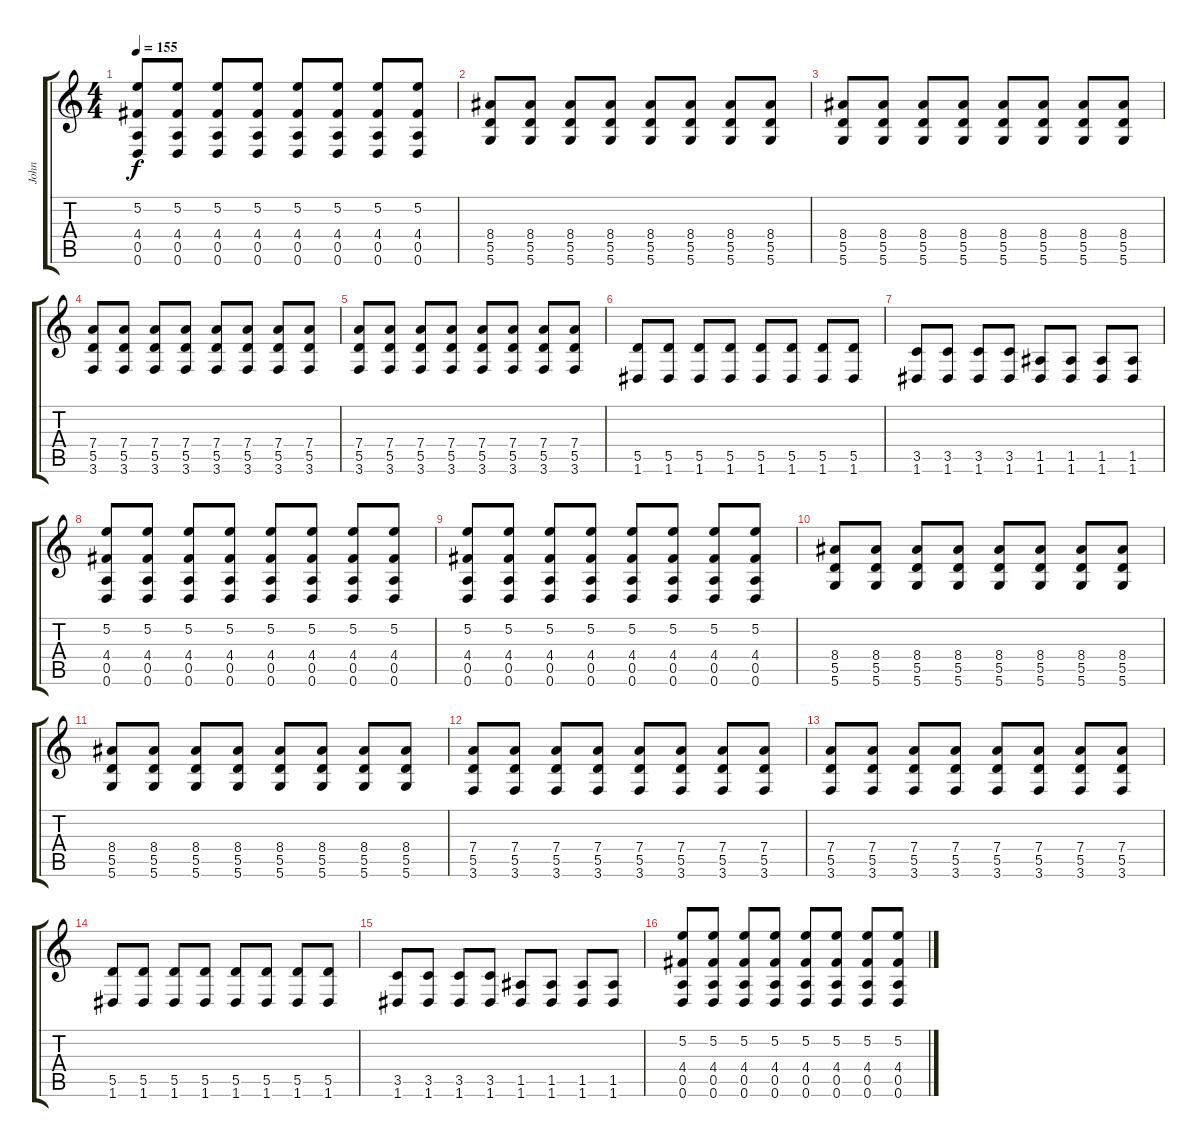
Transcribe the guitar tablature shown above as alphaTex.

\track ("John" "John") {instrument overdrivenguitar}
\staff {score tabs}
\tuning (E4 B3 G3 D3 A2 D2) {hide}
\ts (4 4)
\tempo 155
\clef g2
\ks c
(5.2 4.4 0.5 0.6).8{dy f} (5.2 4.4 0.5 0.6).8 (5.2 4.4 0.5 0.6).8 (5.2 4.4 0.5 0.6).8 (5.2 4.4 0.5 0.6).8 (5.2 4.4 0.5 0.6).8 (5.2 4.4 0.5 0.6).8 (5.2 4.4 0.5 0.6).8 |
(8.4 5.5 5.6).8 (8.4 5.5 5.6).8 (8.4 5.5 5.6).8 (8.4 5.5 5.6).8 (8.4 5.5 5.6).8 (8.4 5.5 5.6).8 (8.4 5.5 5.6).8 (8.4 5.5 5.6).8 |
(8.4 5.5 5.6).8 (8.4 5.5 5.6).8 (8.4 5.5 5.6).8 (8.4 5.5 5.6).8 (8.4 5.5 5.6).8 (8.4 5.5 5.6).8 (8.4 5.5 5.6).8 (8.4 5.5 5.6).8 |
(7.4 5.5 3.6).8 (7.4 5.5 3.6).8 (7.4 5.5 3.6).8 (7.4 5.5 3.6).8 (7.4 5.5 3.6).8 (7.4 5.5 3.6).8 (7.4 5.5 3.6).8 (7.4 5.5 3.6).8 |
(7.4 5.5 3.6).8 (7.4 5.5 3.6).8 (7.4 5.5 3.6).8 (7.4 5.5 3.6).8 (7.4 5.5 3.6).8 (7.4 5.5 3.6).8 (7.4 5.5 3.6).8 (7.4 5.5 3.6).8 |
(5.5 1.6).8 (5.5 1.6).8 (5.5 1.6).8 (5.5 1.6).8 (5.5 1.6).8 (5.5 1.6).8 (5.5 1.6).8 (5.5 1.6).8 |
(3.5 1.6).8 (3.5 1.6).8 (3.5 1.6).8 (3.5 1.6).8 (1.5 1.6).8 (1.5 1.6).8 (1.5 1.6).8 (1.5 1.6).8 |
(5.2 4.4 0.5 0.6).8 (5.2 4.4 0.5 0.6).8 (5.2 4.4 0.5 0.6).8 (5.2 4.4 0.5 0.6).8 (5.2 4.4 0.5 0.6).8 (5.2 4.4 0.5 0.6).8 (5.2 4.4 0.5 0.6).8 (5.2 4.4 0.5 0.6).8 |
(5.2 4.4 0.5 0.6).8 (5.2 4.4 0.5 0.6).8 (5.2 4.4 0.5 0.6).8 (5.2 4.4 0.5 0.6).8 (5.2 4.4 0.5 0.6).8 (5.2 4.4 0.5 0.6).8 (5.2 4.4 0.5 0.6).8 (5.2 4.4 0.5 0.6).8 |
(8.4 5.5 5.6).8 (8.4 5.5 5.6).8 (8.4 5.5 5.6).8 (8.4 5.5 5.6).8 (8.4 5.5 5.6).8 (8.4 5.5 5.6).8 (8.4 5.5 5.6).8 (8.4 5.5 5.6).8 |
(8.4 5.5 5.6).8 (8.4 5.5 5.6).8 (8.4 5.5 5.6).8 (8.4 5.5 5.6).8 (8.4 5.5 5.6).8 (8.4 5.5 5.6).8 (8.4 5.5 5.6).8 (8.4 5.5 5.6).8 |
(7.4 5.5 3.6).8 (7.4 5.5 3.6).8 (7.4 5.5 3.6).8 (7.4 5.5 3.6).8 (7.4 5.5 3.6).8 (7.4 5.5 3.6).8 (7.4 5.5 3.6).8 (7.4 5.5 3.6).8 |
(7.4 5.5 3.6).8 (7.4 5.5 3.6).8 (7.4 5.5 3.6).8 (7.4 5.5 3.6).8 (7.4 5.5 3.6).8 (7.4 5.5 3.6).8 (7.4 5.5 3.6).8 (7.4 5.5 3.6).8 |
(5.5 1.6).8 (5.5 1.6).8 (5.5 1.6).8 (5.5 1.6).8 (5.5 1.6).8 (5.5 1.6).8 (5.5 1.6).8 (5.5 1.6).8 |
(3.5 1.6).8 (3.5 1.6).8 (3.5 1.6).8 (3.5 1.6).8 (1.5 1.6).8 (1.5 1.6).8 (1.5 1.6).8 (1.5 1.6).8 |
(5.2 4.4 0.5 0.6).8 (5.2 4.4 0.5 0.6).8 (5.2 4.4 0.5 0.6).8 (5.2 4.4 0.5 0.6).8 (5.2 4.4 0.5 0.6).8 (5.2 4.4 0.5 0.6).8 (5.2 4.4 0.5 0.6).8 (5.2 4.4 0.5 0.6).8
